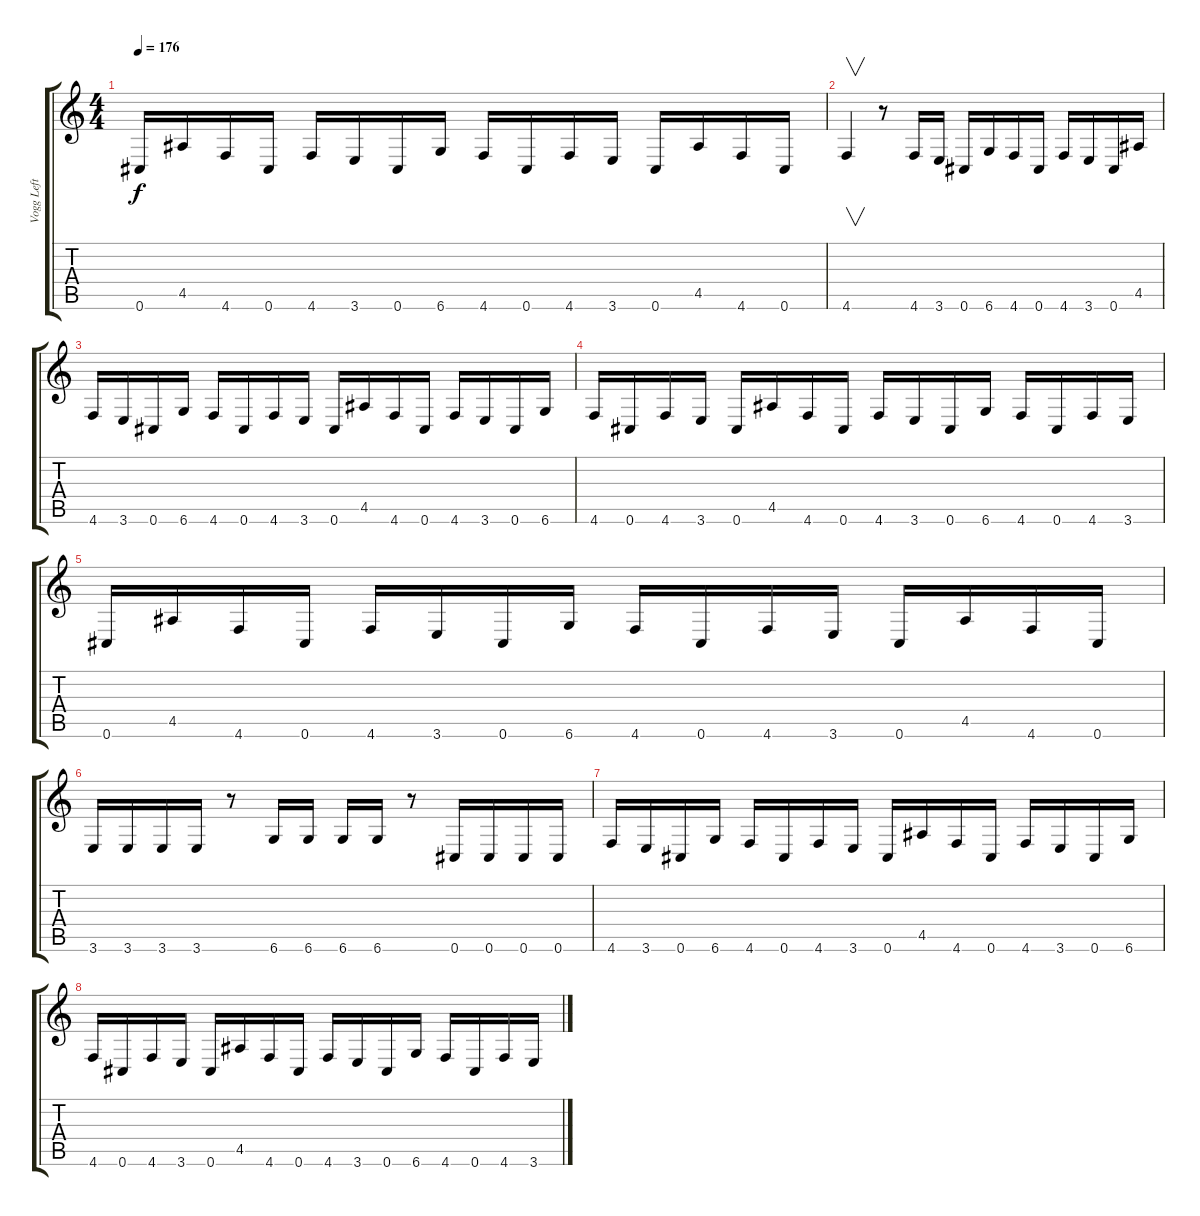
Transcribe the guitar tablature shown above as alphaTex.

\track ("Vogg Left" "Vogg Left") {instrument distortionguitar}
\staff {score tabs}
\tuning (Db4 Ab3 E3 B2 Gb2 Db2) {hide}
\ts (4 4)
\tempo 176
\clef g2
\ks c
0.6.16{dy f} 4.5.16 4.6.16 0.6.16 4.6.16 3.6.16 0.6.16 6.6.16 4.6.16 0.6.16 4.6.16 3.6.16 0.6.16 4.5.16 4.6.16 0.6.16 |
4.6.4{v} r.8 4.6.16 3.6.16 0.6.16 6.6.16 4.6.16 0.6.16 4.6.16 3.6.16 0.6.16 4.5.16 |
4.6.16 3.6.16 0.6.16 6.6.16 4.6.16 0.6.16 4.6.16 3.6.16 0.6.16 4.5.16 4.6.16 0.6.16 4.6.16 3.6.16 0.6.16 6.6.16 |
4.6.16 0.6.16 4.6.16 3.6.16 0.6.16 4.5.16 4.6.16 0.6.16 4.6.16 3.6.16 0.6.16 6.6.16 4.6.16 0.6.16 4.6.16 3.6.16 |
0.6.16 4.5.16 4.6.16 0.6.16 4.6.16 3.6.16 0.6.16 6.6.16 4.6.16 0.6.16 4.6.16 3.6.16 0.6.16 4.5.16 4.6.16 0.6.16 |
3.6.16 3.6.16 3.6.16 3.6.16 r.8 6.6.16 6.6.16 6.6.16 6.6.16 r.8 0.6.16 0.6.16 0.6.16 0.6.16 |
4.6.16 3.6.16 0.6.16 6.6.16 4.6.16 0.6.16 4.6.16 3.6.16 0.6.16 4.5.16 4.6.16 0.6.16 4.6.16 3.6.16 0.6.16 6.6.16 |
4.6.16 0.6.16 4.6.16 3.6.16 0.6.16 4.5.16 4.6.16 0.6.16 4.6.16 3.6.16 0.6.16 6.6.16 4.6.16 0.6.16 4.6.16 3.6.16
